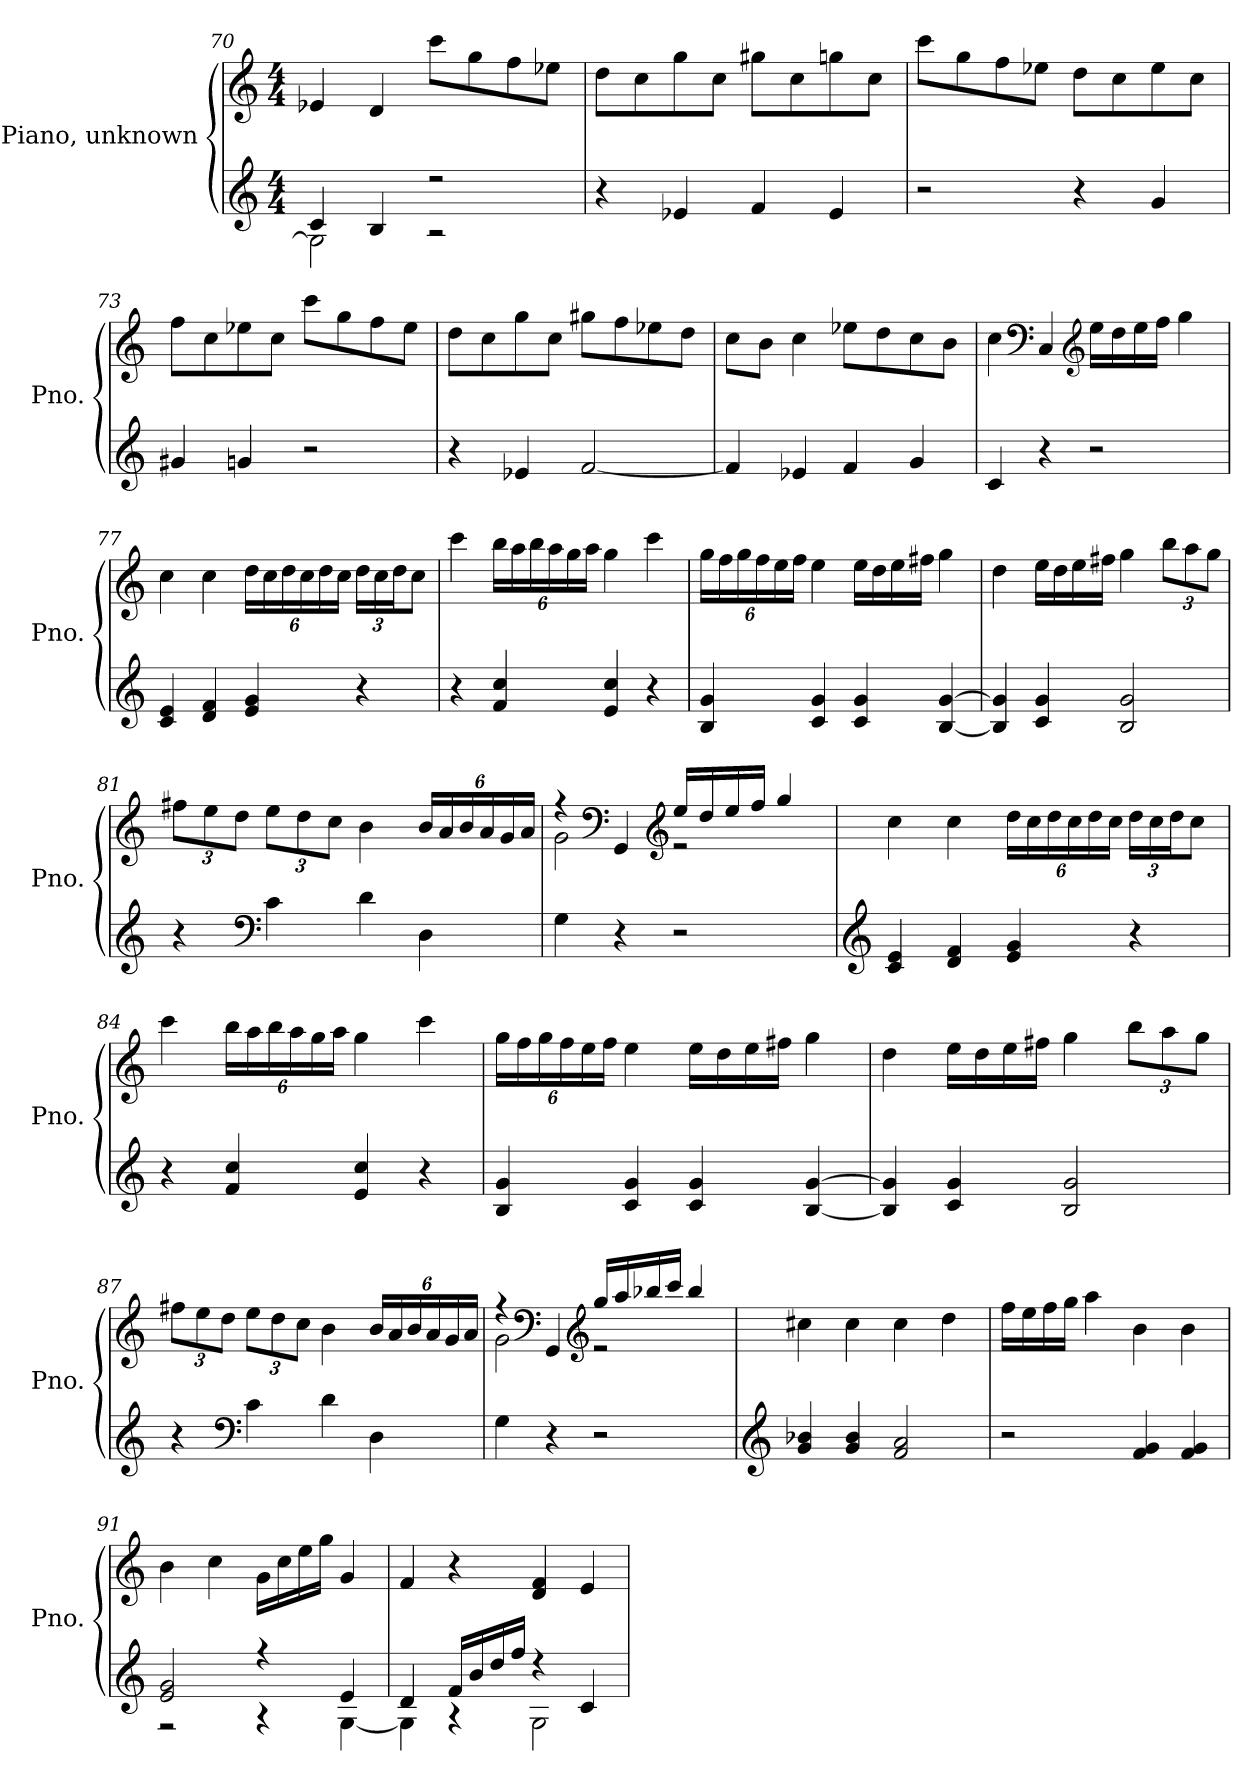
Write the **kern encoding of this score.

**kern	**kern
*part1	*part1
*staff2	*staff1
*I"Piano, unknown	*
*I'Pno.	*
*clefG2	*clefG2
*k[]	*k[]
*M4/4	*M4/4
=70	=70
*^	*
4c/	2G\]	4e-X/
4B/	.	4d/
2r	2r	8ccc\L
.	.	8gg\
.	.	8ff\
.	.	8ee-X\J
*v	*v	*
!!LO:PB:g=z
=71	=71
4r	8dd\L
.	8cc\
4e-X/	8gg\
.	8cc\J
4f/	8gg#X\L
.	8cc\
4e-/	8ggn\
.	8cc\J
=72	=72
2r	8ccc\L
.	8gg\
.	8ff\
.	8ee-X\J
4r	8dd\L
.	8cc\
4g/	8ee-\
.	8cc\J
=73	=73
4g#X/	8ff\L
.	8cc\
4gn/	8ee-X\
.	8cc\J
2r	8ccc\L
.	8gg\
.	8ff\
.	8ee-\J
=74	=74
4r	8dd\L
.	8cc\
4e-X/	8gg\
.	8cc\J
[2f/	8gg#X\L
.	8ff\
.	8ee-X\
.	8dd\J
!!LO:LB:g=z
=75	=75
4f/]	8cc\L
.	8b\J
4e-X/	4cc\
4f/	8ee-X\L
.	8dd\
4g/	8cc\
.	8b\J
=76	=76
4c/	4cc\
*	*clefF4
4r	4C/
*	*clefG2
2r	16ee\LL
.	16dd\
.	16ee\
.	16ff\JJ
.	4gg\
=77	=77
4c/ 4e/	4cc\
4d/ 4f/	4cc\
*	*Xbrackettup
4e/ 4g/	24dd\LL
.	24cc\
.	24dd\
.	24cc\
.	24dd\
.	24cc\JJ
4r	24dd\LL
.	24cc\
.	24dd\J
.	8cc\J
=78	=78
4r	4ccc\
4f/ 4cc/	24bb\LL
.	24aa\
.	24bb\
.	24aa\
.	24gg\
.	24aa\JJ
4e/ 4cc/	4gg\
4r	4ccc\
!!LO:LB:g=z
=79	=79
4B/ 4g/	24gg\LL
.	24ff\
.	24gg\
.	24ff\
.	24ee\
.	24ff\JJ
4c/ 4g/	4ee\
4c/ 4g/	16ee\LL
.	16dd\
.	16ee\
.	16ff#X\JJ
[4B/ [4g/	4gg\
=80	=80
4B/] 4g/]	4dd\
4c/ 4g/	16ee\LL
.	16dd\
.	16ee\
.	16ff#X\JJ
2B/ 2g/	4gg\
.	12bb\L
.	12aa\
.	12gg\J
=81	=81
4r	12ff#X\L
.	12ee\
.	12dd\J
*clefF4	*
4c\	12ee\L
.	12dd\
.	12cc\J
4d\	4b\
4D\	24b/LL
.	24a/
.	24b/
.	24a/
.	24g/
.	24a/JJ
!!LO:LB:g=z
=82	=82
*	*^
4G\	4r	2g\
*	*clefF4	*
4r	4GG/	.
*	*clefG2	*
2r	16ee/LL	2r
.	16dd/	.
.	16ee/	.
.	16ff/JJ	.
.	4gg/	.
*	*v	*v
=83	=83
*clefG2	*
4c/ 4e/	4cc\
4d/ 4f/	4cc\
4e/ 4g/	24dd\LL
.	24cc\
.	24dd\
.	24cc\
.	24dd\
.	24cc\JJ
4r	24dd\LL
.	24cc\
.	24dd\J
.	8cc\J
=84	=84
4r	4ccc\
4f/ 4cc/	24bb\LL
.	24aa\
.	24bb\
.	24aa\
.	24gg\
.	24aa\JJ
4e/ 4cc/	4gg\
4r	4ccc\
!!LO:LB:g=z
=85	=85
4B/ 4g/	24gg\LL
.	24ff\
.	24gg\
.	24ff\
.	24ee\
.	24ff\JJ
4c/ 4g/	4ee\
4c/ 4g/	16ee\LL
.	16dd\
.	16ee\
.	16ff#X\JJ
[4B/ [4g/	4gg\
=86	=86
4B/] 4g/]	4dd\
4c/ 4g/	16ee\LL
.	16dd\
.	16ee\
.	16ff#X\JJ
2B/ 2g/	4gg\
.	12bb\L
.	12aa\
.	12gg\J
=87	=87
4r	12ff#X\L
.	12ee\
.	12dd\J
*clefF4	*
4c\	12ee\L
.	12dd\
.	12cc\J
4d\	4b\
4D\	24b/LL
.	24a/
.	24b/
.	24a/
.	24g/
.	24a/JJ
!!LO:LB:g=z
=88	=88
*	*^
4G\	4r	2g\
*	*clefF4	*
4r	4GG/	.
*	*clefG2	*
2r	16gg/LL	2r
.	16aa/	.
.	16bb-X/	.
.	16ccc/JJ	.
.	4bb-/	.
*	*v	*v
=89	=89
*clefG2	*
4g/ 4b-X/	4cc#X\
4g/ 4b-/	4cc#\
2f/ 2a/	4cc#\
.	4dd\
=90	=90
2r	16ff\LL
.	16ee\
.	16ff\
.	16gg\JJ
.	4aa\
4f/ 4g/	4b\
4f/ 4g/	4b\
=91	=91
*^	*
2e/ 2g/	2r	4b\
.	.	4cc\
4r	4r	16g\LL
.	.	16cc\
.	.	16ee\
.	.	16gg\JJ
4e/	[4G\	4g/
=92	=92	=92
4d/	4G\]	4f/
16f/LL	4r	4r
16b/	.	.
16dd/	.	.
16ff/JJ	.	.
4r	2G\	4d/ 4f/
4c/	.	4e/
*v	*v	*
=	=
*-	*-
